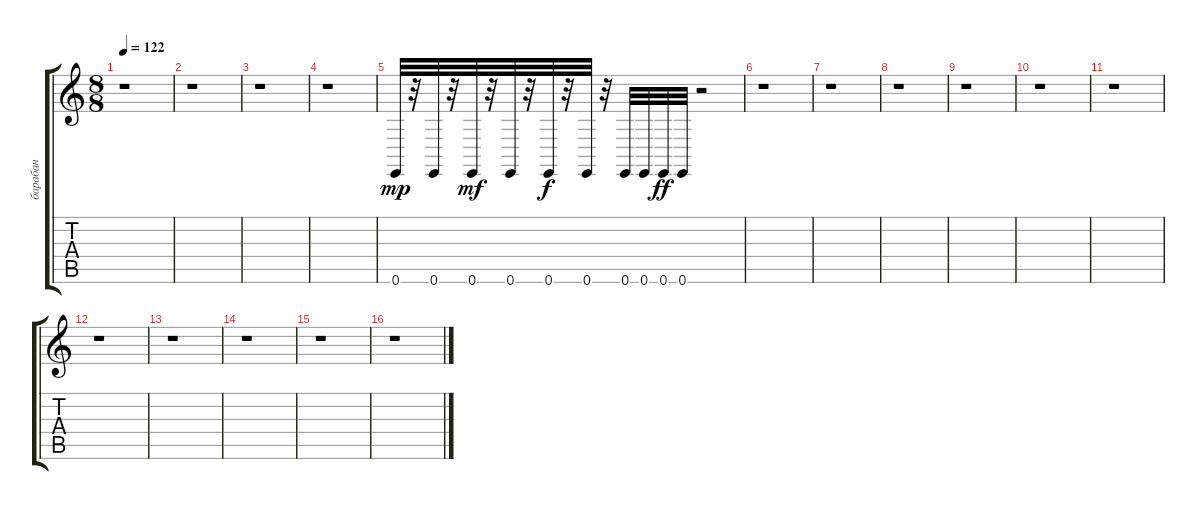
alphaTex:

\track ("барабан" "барабан") {instrument acousticgrandpiano}
\staff {score tabs}
\tuning (E4 B3 G3 D3 A2 E2) {hide}
\ts (8 8)
\tempo 122
\clef g2
\ks c
r.1{dy ff} |
r.1 |
r.1 |
r.1 |
0.6.32{dy mp} r.32 0.6.32 r.32 0.6.32{dy mf} r.32 0.6.32 r.32 0.6.32{dy f} r.32 0.6.32 r.32 0.6.32 0.6.32 0.6.32{dy ff} 0.6.32 r.2 |
r.1 |
r.1 |
r.1 |
r.1 |
r.1 |
r.1 |
r.1 |
r.1 |
r.1 |
r.1 |
r.1
